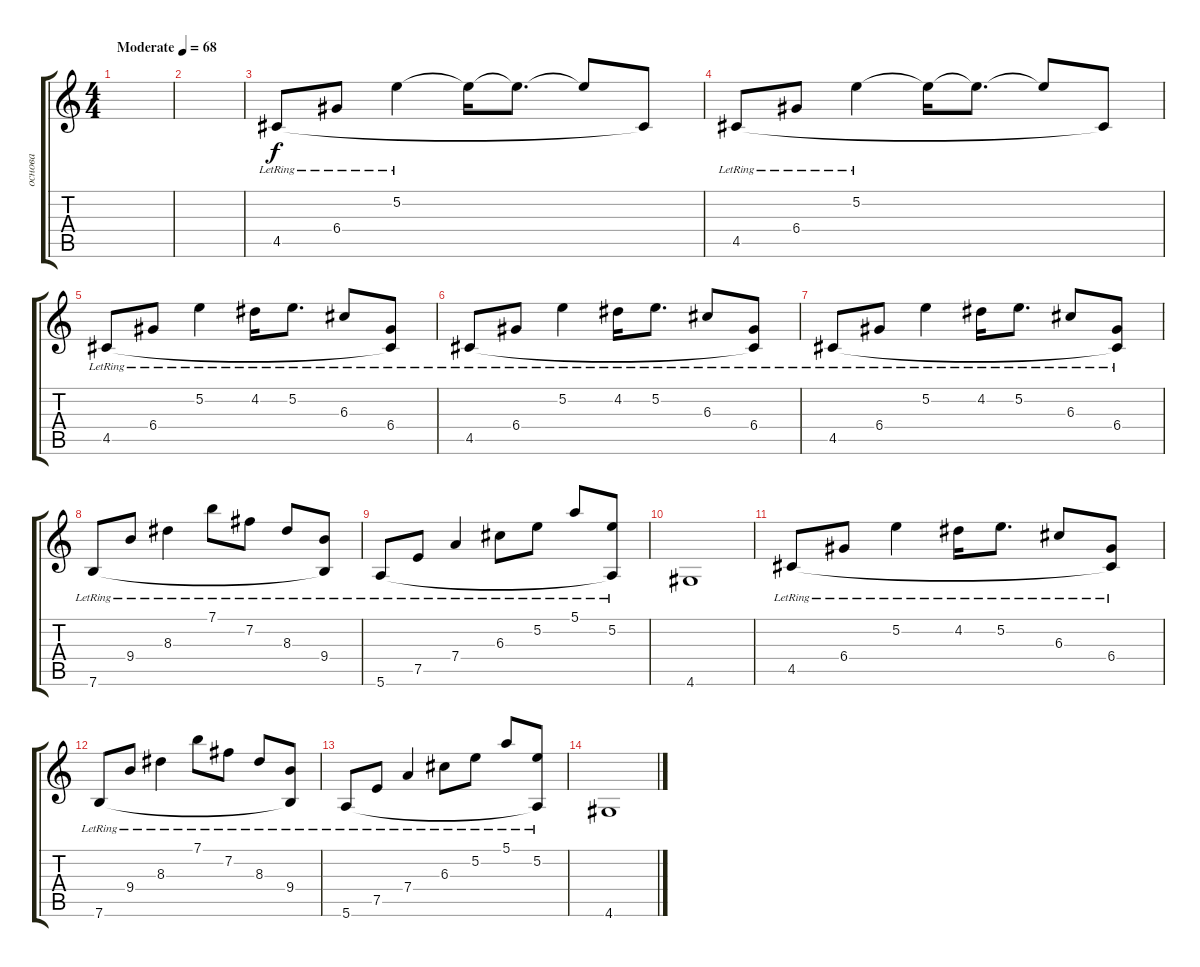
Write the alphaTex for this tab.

\track ("основа" "основа") {instrument electricguitarclean}
\staff {score tabs}
\tuning (E4 B3 G3 D3 A2 E2) {hide}
\ts (4 4)
\tempo (68 "Moderate")
\clef g2
\ks c
|
|
4.5{lr}.8 6.4{lr}.8 5.2{lr}.4 5.2{t}.16 5.2{t}.8{d} 5.2{t}.8 4.5{t}.8 |
4.5{lr}.8 6.4{lr}.8 5.2{lr}.4 5.2{t}.16 5.2{t}.8{d} 5.2{t}.8 4.5{t}.8 |
4.5{lr}.8 6.4{lr}.8 5.2{lr}.4 4.2{lr}.16 5.2{lr}.8{d} 6.3{lr}.8 (6.4{lr} 4.5{t}).8 |
4.5{lr}.8 6.4{lr}.8 5.2{lr}.4 4.2{lr}.16 5.2{lr}.8{d} 6.3{lr}.8 (6.4{lr} 4.5{t}).8 |
4.5{lr}.8 6.4{lr}.8 5.2{lr}.4 4.2{lr}.16 5.2{lr}.8{d} 6.3{lr}.8 (6.4{lr} 4.5{t}).8 |
7.6{lr}.8 9.4{lr}.8 8.3{lr}.4 7.1{lr}.8 7.2{lr}.8 8.3{lr}.8 (9.4{lr} 7.6{t}).8 |
5.6{lr}.8 7.5{lr}.8 7.4{lr}.4 6.3{lr}.8 5.2{lr}.8 5.1{lr}.8 (5.2{lr} 5.6{t}).8 |
4.6.1 |
4.5{lr}.8 6.4{lr}.8 5.2{lr}.4 4.2{lr}.16 5.2{lr}.8{d} 6.3{lr}.8 (6.4{lr} 4.5{t}).8 |
7.6{lr}.8 9.4{lr}.8 8.3{lr}.4 7.1{lr}.8 7.2{lr}.8 8.3{lr}.8 (9.4{lr} 7.6{t}).8 |
5.6{lr}.8 7.5{lr}.8 7.4{lr}.4 6.3{lr}.8 5.2{lr}.8 5.1{lr}.8 (5.2{lr} 5.6{t}).8 |
4.6.1
